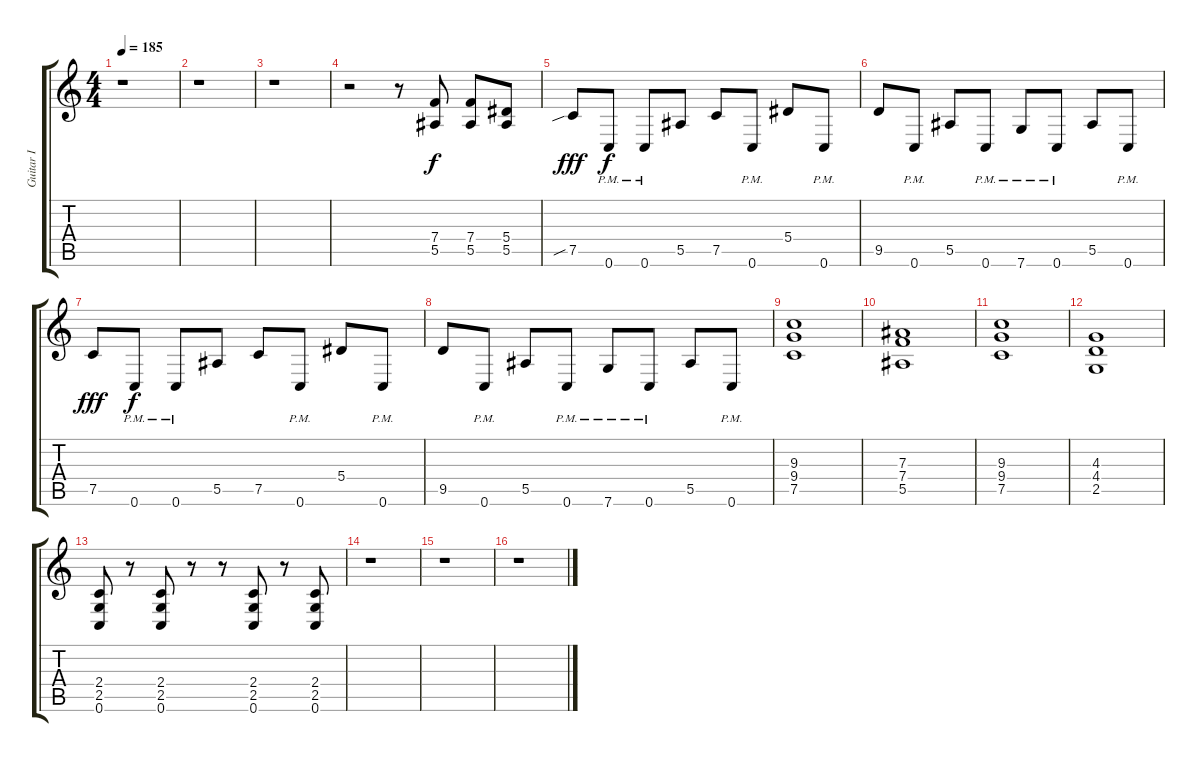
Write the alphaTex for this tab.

\track ("Guitar I" "Guitar I") {instrument distortionguitar}
\staff {score tabs}
\tuning (C4 G3 Eb3 Bb2 F2 C2) {hide}
\ts (4 4)
\tempo 185
\clef g2
\ks c
r.1{dy f} |
r.1 |
r.1 |
r.2 r.8 (7.4 5.5).8 (7.4 5.5).8 (5.4 5.5).8 |
7.5{sib}.8{dy fff volume 16 instrument overdrivenguitar} 0.6{pm}.8{dy f} 0.6{pm}.8 5.5.8 7.5.8 0.6{pm}.8 5.4.8 0.6{pm}.8 |
9.5.8 0.6{pm}.8 5.5.8 0.6{pm}.8 7.6{pm}.8 0.6{pm}.8 5.5.8 0.6{pm}.8 |
7.5.8{dy fff} 0.6{pm}.8{dy f} 0.6{pm}.8 5.5.8 7.5.8 0.6{pm}.8 5.4.8 0.6{pm}.8 |
9.5.8 0.6{pm}.8 5.5.8 0.6{pm}.8 7.6{pm}.8 0.6{pm}.8 5.5.8 0.6{pm}.8 |
(9.3 9.4 7.5).1{volume 13 instrument distortionguitar} |
(7.3 7.4 5.5).1 |
(9.3 9.4 7.5).1 |
(4.3 4.4 2.5).1 |
(2.4 2.5 0.6).8 r.8 (2.4 2.5 0.6).8 r.8 r.8 (2.4 2.5 0.6).8 r.8 (2.4 2.5 0.6).8 |
r.1 |
r.1 |
r.1
